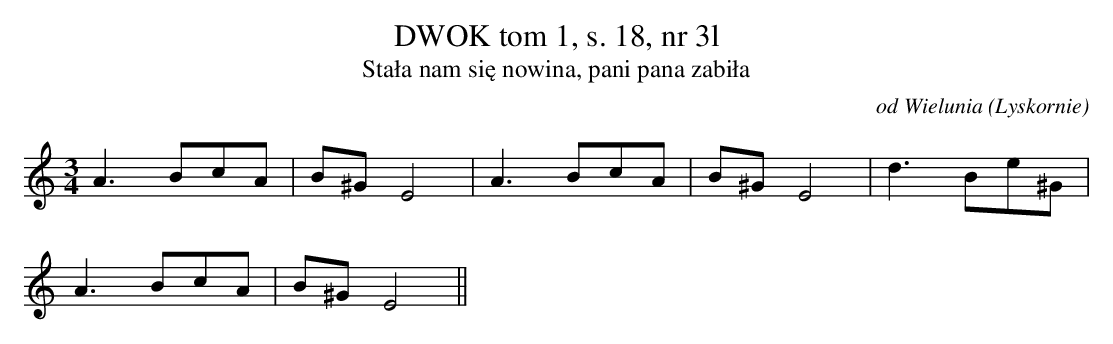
X:1
T: DWOK tom 1, s. 18, nr 3l
T: Stała nam się nowina, pani pana zabiła
O: od Wielunia (Lyskornie)
M: 3/4
L: 1/8
K: C
A3BcA | B^GE4 | A3BcA | B^GE4 | d3Be^G |
A3BcA | B^GE4||
